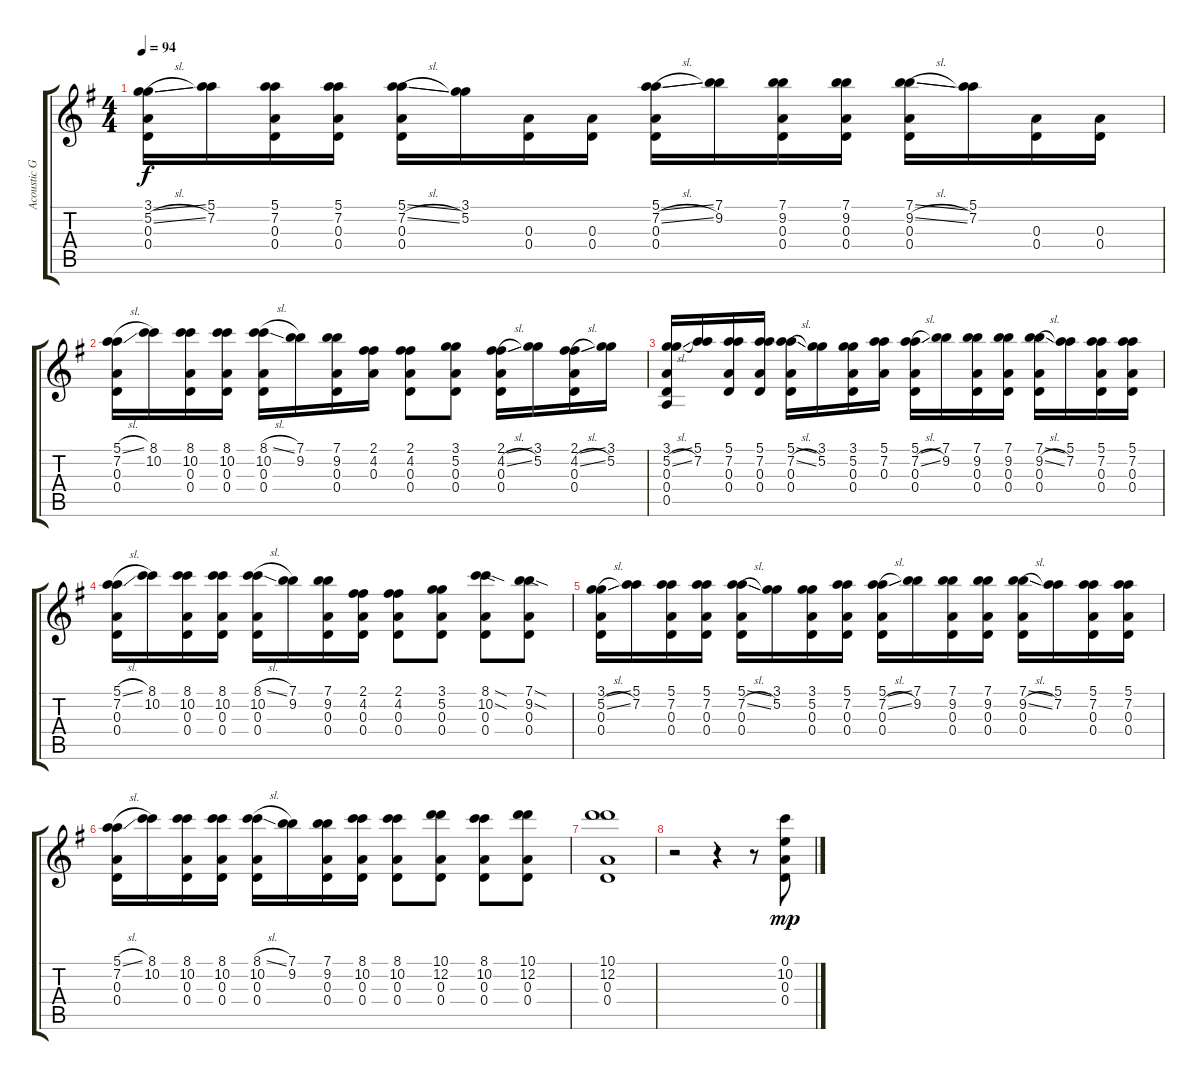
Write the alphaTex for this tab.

\track ("Acoustic Guitar" "Acoustic G") {instrument acousticguitarsteel}
\staff {score tabs}
\tuning (E4 D4 A3 D3 A2 D2) {hide}
\ts (4 4)
\tempo 94
\clef g2
\ks g
(3.1{sl} 5.2{sl} 0.3 0.4).16{dy f} (5.1 7.2).16 (5.1 7.2 0.3 0.4).16 (5.1 7.2 0.3 0.4).16 (5.1{sl} 7.2{sl} 0.3 0.4).16 (3.1 5.2).16 (0.3 0.4).16 (0.3 0.4).16 (5.1{sl} 7.2{sl} 0.3 0.4).16 (7.1 9.2).16 (7.1 9.2 0.3 0.4).16 (7.1 9.2 0.3 0.4).16 (7.1{sl} 9.2{sl} 0.3 0.4).16 (5.1 7.2).16 (0.3 0.4).16 (0.3 0.4).16 |
(5.1{sl} 7.2 0.3 0.4).16 (8.1 10.2).16 (8.1 10.2 0.3 0.4).16 (8.1 10.2 0.3 0.4).16 (8.1{sl} 10.2 0.3 0.4).16 (7.1 9.2).16 (7.1 9.2 0.3 0.4).16 (2.1 4.2 0.3).16 (2.1 4.2 0.3 0.4).8 (3.1 5.2 0.3 0.4).8 (2.1{sl} 4.2{sl} 0.3 0.4).16 (3.1 5.2).16 (2.1{sl} 4.2{sl} 0.3 0.4).16 (3.1 5.2).16 |
(3.1{sl} 5.2{sl} 0.3 0.4 0.5).16 (5.1 7.2).16 (5.1 7.2 0.3 0.4).16 (5.1 7.2 0.3 0.4).16 (5.1{sl} 7.2{sl} 0.3 0.4).16 (3.1 5.2).16 (3.1 5.2 0.3 0.4).16 (5.1 7.2 0.3).16 (5.1{sl} 7.2{sl} 0.3 0.4).16 (7.1 9.2).16 (7.1 9.2 0.3 0.4).16 (7.1 9.2 0.3 0.4).16 (7.1{sl} 9.2{sl} 0.3 0.4).16 (5.1 7.2).16 (5.1 7.2 0.3 0.4).16 (5.1 7.2 0.3 0.4).16 |
(5.1{sl} 7.2 0.3 0.4).16 (8.1 10.2).16 (8.1 10.2 0.3 0.4).16 (8.1 10.2 0.3 0.4).16 (8.1{sl} 10.2 0.3 0.4).16 (7.1 9.2).16 (7.1 9.2 0.3 0.4).16 (2.1 4.2 0.3 0.4).16 (2.1 4.2 0.3 0.4).8 (3.1 5.2 0.3 0.4).8 (8.1{sod} 10.2{sod} 0.3 0.4).8 (7.1{sod} 9.2{sod} 0.3 0.4).8 |
(3.1{sl} 5.2{sl} 0.3 0.4).16 (5.1 7.2).16 (5.1 7.2 0.3 0.4).16 (5.1 7.2 0.3 0.4).16 (5.1{sl} 7.2{sl} 0.3 0.4).16 (3.1 5.2).16 (3.1 5.2 0.3 0.4).16 (5.1 7.2 0.3 0.4).16 (5.1{sl} 7.2{sl} 0.3 0.4).16 (7.1 9.2).16 (7.1 9.2 0.3 0.4).16 (7.1 9.2 0.3 0.4).16 (7.1{sl} 9.2{sl} 0.3 0.4).16 (5.1 7.2).16 (5.1 7.2 0.3 0.4).16 (5.1 7.2 0.3 0.4).16 |
(5.1{sl} 7.2 0.3 0.4).16 (8.1 10.2).16 (8.1 10.2 0.3 0.4).16 (8.1 10.2 0.3 0.4).16 (8.1{sl} 10.2 0.3 0.4).16 (7.1 9.2).16 (7.1 9.2 0.3 0.4).16 (8.1 10.2 0.3 0.4).16 (8.1 10.2 0.3 0.4).8 (10.1 12.2 0.3 0.4).8 (8.1 10.2 0.3 0.4).8 (10.1 12.2 0.3 0.4).8 |
(10.1 12.2 0.3 0.4).1{volume 1} |
r.2{volume 10} r.4 r.8 (0.1 10.2{sl} 0.3 0.4).8{dy mp}
